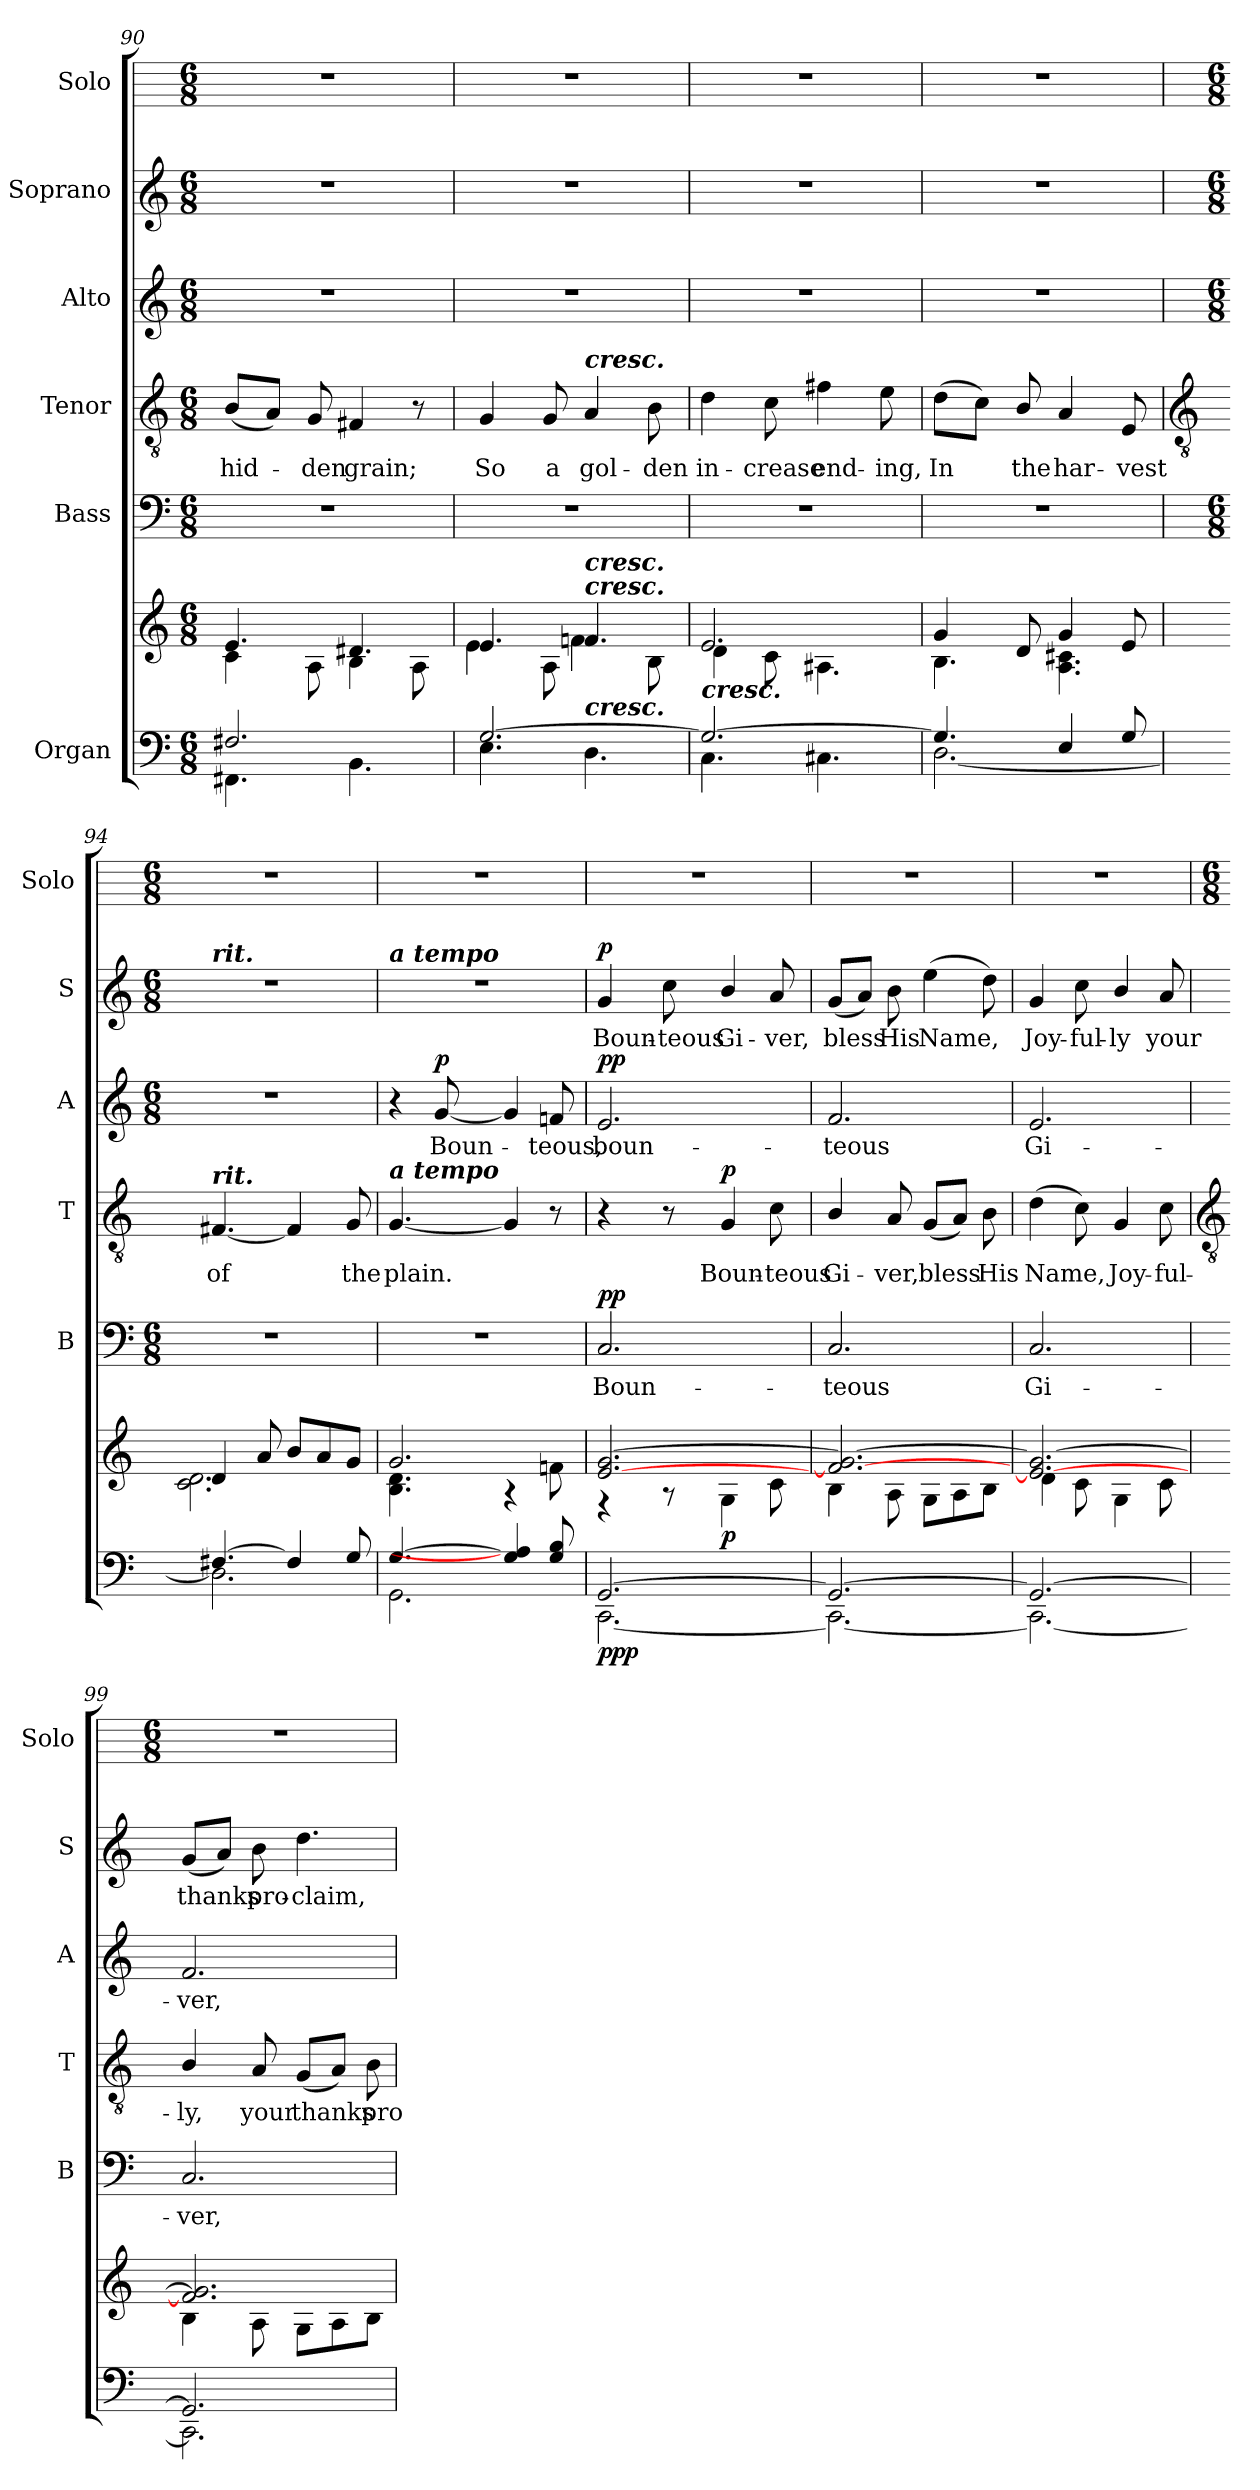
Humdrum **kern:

**kern	**kern	**dynam	**kern	**text	**dynam	**kern	**text	**dynam	**kern	**text	**dynam	**kern	**text	**dynam	**kern
*part6	*part6	*part6	*part5	*part5	*part5	*part4	*part4	*part4	*part3	*part3	*part3	*part2	*part2	*part2	*part1
*staff7	*staff6	*staff6/7	*staff5	*staff5	*staff5	*staff4	*staff4	*staff4	*staff3	*staff3	*staff3	*staff2	*staff2	*staff2	*staff1
*I"Organ	*	*	*I"Bass	*	*	*I"Tenor	*	*	*I"Alto	*	*	*I"Soprano	*	*	*I"Solo
*	*	*	*I'B	*	*	*I'T	*	*	*I'A	*	*	*I'S	*	*	*I'Solo
*clefF4	*clefG2	*	*clefF4	*	*	*clefGv2	*	*	*clefG2	*	*	*clefG2	*	*	*
*k[]	*k[]	*	*k[]	*	*	*k[]	*	*	*k[]	*	*	*k[]	*	*	*
*C:	*C:	*	*C:	*	*	*C:	*	*	*C:	*	*	*C:	*	*	*
*M6/8	*M6/8	*	*M6/8	*	*	*M6/8	*	*	*M6/8	*	*	*M6/8	*	*	*M6/8
=90	=90	=90	=90	=90	=90	=90	=90	=90	=90	=90	=90	=90	=90	=90	=90
*^	*^	*	*	*	*	*	*	*	*	*	*	*	*	*	*
!	!	!	!	!	!	!	!	!	!LO:LY:b	!	!	!	!	!	!	!	!
2.F#X/	4.FF#X\	4.e/	4c\	.	2.r	.	.	(<8BL	hid-	.	2.r	.	.	2.r	.	.	2.r
.	.	.	.	.	.	.	.	8AJ)	.	.	.	.	.	.	.	.	.
!	!	!	!	!	!	!	!	!	!LO:LY:b	!	!	!	!	!	!	!	!
.	.	.	8A\	.	.	.	.	8G	den	.	.	.	.	.	.	.	.
!	!	!	!	!	!	!	!	!	!LO:LY:b	!	!	!	!	!	!	!	!
.	4.BB\	4.d#X/	4B\	.	.	.	.	4F#X	grain;	.	.	.	.	.	.	.	.
.	.	.	8A\	.	.	.	.	8r	.	.	.	.	.	.	.	.	.
=91	=91	=91	=91	=91	=91	=91	=91	=91	=91	=91	=91	=91	=91	=91	=91	=91	=91
!	!	!	!	!	!	!	!	!	!LO:LY:b	!	!	!	!	!	!	!	!
[2.G/	4.E\	4.e/	4e\	.	2.r	.	.	4G	So	.	2.r	.	.	2.r	.	.	2.r
!	!	!	!	!	!	!	!	!	!LO:LY:b	!	!	!	!	!	!	!	!
.	.	.	8A\	.	.	.	.	8G	a	.	.	.	.	.	.	.	.
!	!	!	!	!	!	!	!	!LO:TX:a:Bi:t=cresc.	!	!	!	!	!	!	!	!	!
!	!	!LO:TX:a:Bi:t=cresc.	!	!	!	!	!	!	!	!	!	!	!	!	!	!	!
!	!	!LO:TX:a:Bi:t=cresc.	!	!	!	!	!	!	!	!	!	!	!	!	!	!	!
!	!LO:TX:a:Bi:t=cresc.	!	!	!	!	!	!	!	!	!	!	!	!	!	!	!	!
!	!	!	!	!	!	!	!	!	!LO:LY:b	!	!	!	!	!	!	!	!
.	4.D\	4.fn/	4f\	.	.	.	.	4A	gol-	.	.	.	.	.	.	.	.
!	!	!	!	!	!	!	!	!	!LO:LY:b	!	!	!	!	!	!	!	!
.	.	.	8B\	.	.	.	.	8B	-den	.	.	.	.	.	.	.	.
=92	=92	=92	=92	=92	=92	=92	=92	=92	=92	=92	=92	=92	=92	=92	=92	=92	=92
!LO:TX:a:Bi:t=cresc.	!	!	!	!	!	!	!	!	!	!	!	!	!	!	!	!	!
!	!	!	!	!	!	!	!	!	!LO:LY:b	!	!	!	!	!	!	!	!
2.G/_	4.C\	2.e/	4d\	.	2.r	.	.	4d	in-	.	2.r	.	.	2.r	.	.	2.r
!	!	!	!	!	!	!	!	!	!LO:LY:b	!	!	!	!	!	!	!	!
.	.	.	8c\	.	.	.	.	8c	-crease	.	.	.	.	.	.	.	.
!	!	!	!	!	!	!	!	!	!LO:LY:b	!	!	!	!	!	!	!	!
.	4.C#X\	.	4.A#X\	.	.	.	.	4f#X	end-	.	.	.	.	.	.	.	.
!	!	!	!	!	!	!	!	!	!LO:LY:b	!	!	!	!	!	!	!	!
.	.	.	.	.	.	.	.	8e	-ing,	.	.	.	.	.	.	.	.
=93	=93	=93	=93	=93	=93	=93	=93	=93	=93	=93	=93	=93	=93	=93	=93	=93	=93
!	!	!	!	!	!	!	!	!	!LO:LY:b	!	!	!	!	!	!	!	!
4.G/]	[2.D\	4g/	4.B\	.	2.r	.	.	(>8dL	In	.	2.r	.	.	2.r	.	.	2.r
.	.	.	.	.	.	.	.	8cJ)	.	.	.	.	.	.	.	.	.
!	!	!	!	!	!	!	!	!	!LO:LY:b	!	!	!	!	!	!	!	!
.	.	8d/	.	.	.	.	.	8B/	the	.	.	.	.	.	.	.	.
!	!	!	!	!	!	!	!	!	!LO:LY:b	!	!	!	!	!	!	!	!
4E/	.	4g/	4.A\ 4.c#X\	.	.	.	.	4A	har-	.	.	.	.	.	.	.	.
!	!	!	!	!	!	!	!	!	!LO:LY:b	!	!	!	!	!	!	!	!
8G/	.	8e/	.	.	.	.	.	8E	-vest	.	.	.	.	.	.	.	.
!!LO:LB:g=z
=94	=94	=94	=94	=94	=94	=94	=94	=94	=94	=94	=94	=94	=94	=94	=94	=94	=94
*	*	*	*	*	*	*	*	*clefGv2	*	*	*	*	*	*	*	*	*
*	*	*	*	*	*k[]	*	*	*	*	*	*k[]	*	*	*k[]	*	*	*
*	*	*	*	*	*C:	*	*	*	*	*	*C:	*	*	*C:	*	*	*
*	*	*	*	*	*M6/8	*	*	*	*	*	*M6/8	*	*	*M6/8	*	*	*M6/8
!	!	!	!	!	!	!	!	!	!	!	!	!	!	!LO:TX:a:Bi:t=rit.	!	!	!
!	!	!	!	!	!	!	!	!LO:TX:a:Bi:t=rit.	!	!	!	!	!	!	!	!	!
!	!	!	!	!	!LO:N:vis=1	!	!	!	!LO:LY:b	!	!LO:N:vis=1	!	!	!LO:N:vis=1	!	!	!
[4.F#X/	2.D\]	4d/	2.c\ 2.d\	.	2.r	.	.	[4.F#X	of	.	2.r	.	.	2.r	.	.	2.r
.	.	8a/	.	.	.	.	.	.	.	.	.	.	.	.	.	.	.
4F#/]	.	8b/L	.	.	.	.	.	4F#]	.	.	.	.	.	.	.	.	.
.	.	8a/	.	.	.	.	.	.	.	.	.	.	.	.	.	.	.
!	!	!	!	!	!	!	!	!	!LO:LY:b	!	!	!	!	!	!	!	!
8G/	.	8g/J	.	.	.	.	.	8G	the	.	.	.	.	.	.	.	.
=95	=95	=95	=95	=95	=95	=95	=95	=95	=95	=95	=95	=95	=95	=95	=95	=95	=95
!	!	!	!	!	!	!	!	!	!	!	!	!	!	!LO:TX:a:Bi:t=a tempo	!	!	!
!	!	!	!	!	!	!	!	!LO:TX:a:Bi:t=a tempo	!	!	!	!	!	!	!	!	!
!	!	!	!	!	!LO:N:vis=1	!	!	!	!LO:LY:b	!	!	!	!	!LO:N:vis=1	!	!	!
[4.G/	2.GG\	2.g/	4.B\ 4.d\	.	2.r	.	.	[4.G	plain.	.	4r	.	.	2.r	.	.	2.r
!	!	!	!	!	!	!	!	!	!	!	!	!LO:LY:b	!LO:DY:b	!	!	!	!
.	.	.	.	.	.	.	.	.	.	.	[8g	Boun-	p	.	.	.	.
4G/] 4A/]	.	.	4r	.	.	.	.	4G]	.	.	4g]	.	.	.	.	.	.
!	!	!	!	!	!	!	!	!	!	!	!	!LO:LY:b	!	!	!	!	!
8G/ 8B/	.	.	8fn\	.	.	.	.	8r	.	.	8fn	teous,	.	.	.	.	.
=96	=96	=96	=96	=96	=96	=96	=96	=96	=96	=96	=96	=96	=96	=96	=96	=96	=96
!	!	!	!	!LO:DY:b=2	!	!LO:LY:b	!	!	!	!	!	!LO:LY:b	!	!	!LO:LY:b	!	!
!	!	!	!	!LO:DY:n=1:b=2	!	!	!	!	!	!	!	!	!	!	!	!	!
!	!	!	!	!LO:DY:n=2:b	!	!	!LO:DY:b	!	!	!	!	!	!LO:DY:b	!	!	!LO:DY:b	!
[2.GG/	[2.CC\	[2.e/ [2.g/	4r	p p p	2.C	Boun-	pp	4r	.	.	2.e	boun-	pp	4g	Boun-	p	2.r
!	!	!	!	!	!	!	!	!	!	!	!	!	!	!	!LO:LY:b	!	!
.	.	.	8r	.	.	.	.	8r	.	.	.	.	.	8cc	-teous	.	.
!	!	!	!	!LO:DY:n=3:b	!	!	!	!	!LO:LY:b	!LO:DY:b	!	!	!	!	!LO:LY:b	!	!
.	.	.	4G\	p	.	.	.	4G	Boun-	p	.	.	.	4b/	Gi-	.	.
!	!	!	!	!	!	!	!	!	!LO:LY:b	!	!	!	!	!	!LO:LY:b	!	!
.	.	.	8c\	.	.	.	.	8c	-teous	.	.	.	.	8a	-ver,	.	.
=97	=97	=97	=97	=97	=97	=97	=97	=97	=97	=97	=97	=97	=97	=97	=97	=97	=97
!	!	!	!	!	!	!LO:LY:b	!	!	!LO:LY:b	!	!	!LO:LY:b	!	!	!LO:LY:b	!	!
2.GG/_	2.CC\_	2.f/_ 2.g/_	4B\	.	2.C	-teous	.	4B/	Gi-	.	2.f	-teous	.	(<8gL	bless	.	2.r
.	.	.	.	.	.	.	.	.	.	.	.	.	.	8aJ)	.	.	.
!	!	!	!	!	!	!	!	!	!LO:LY:b	!	!	!	!	!	!LO:LY:b	!	!
.	.	.	8A\	.	.	.	.	8A	-ver,	.	.	.	.	8b	His	.	.
!	!	!	!	!	!	!	!	!	!LO:LY:b	!	!	!	!	!	!LO:LY:b	!	!
.	.	.	8G\L	.	.	.	.	(<8GL	bless	.	.	.	.	(>4ee	Name,	.	.
.	.	.	8A\	.	.	.	.	8AJ)	.	.	.	.	.	.	.	.	.
!	!	!	!	!	!	!	!	!	!LO:LY:b	!	!	!	!	!	!	!	!
.	.	.	8B\J	.	.	.	.	8B	His	.	.	.	.	8dd)	.	.	.
=98	=98	=98	=98	=98	=98	=98	=98	=98	=98	=98	=98	=98	=98	=98	=98	=98	=98
!	!	!	!	!	!	!LO:LY:b	!	!	!LO:LY:b	!	!	!LO:LY:b	!	!	!LO:LY:b	!	!
2.GG/_	2.CC\_	2.e/_ 2.g/_	4d\	.	2.C	Gi-	.	(>4d	Name,	.	2.e	Gi-	.	4g	Joy-	.	2.r
!	!	!	!	!	!	!	!	!	!	!	!	!	!	!	!LO:LY:b	!	!
.	.	.	8c\	.	.	.	.	8c)	.	.	.	.	.	8cc	-ful-	.	.
!	!	!	!	!	!	!	!	!	!LO:LY:b	!	!	!	!	!	!LO:LY:b	!	!
.	.	.	4G\	.	.	.	.	4G	Joy-	.	.	.	.	4b/	-ly	.	.
!	!	!	!	!	!	!	!	!	!LO:LY:b	!	!	!	!	!	!LO:LY:b	!	!
.	.	.	8c\	.	.	.	.	8c	-ful-	.	.	.	.	8a	your	.	.
!!LO:LB:g=z
=99	=99	=99	=99	=99	=99	=99	=99	=99	=99	=99	=99	=99	=99	=99	=99	=99	=99
*	*	*	*	*	*	*	*	*clefGv2	*	*	*	*	*	*	*	*	*
*	*	*	*	*	*	*	*	*	*	*	*	*	*	*	*	*	*M6/8
!	!	!	!	!	!	!LO:LY:b	!	!	!LO:LY:b	!	!	!LO:LY:b	!	!	!LO:LY:b	!	!
2.GG/]	2.CC\]	2.f/] 2.g/]	4B\	.	2.C	-ver,	.	4B/	-ly,	.	2.f	-ver,	.	(<8gL	thanks	.	2.r
.	.	.	.	.	.	.	.	.	.	.	.	.	.	8aJ)	.	.	.
!	!	!	!	!	!	!	!	!	!LO:LY:b	!	!	!	!	!	!LO:LY:b	!	!
.	.	.	8A\	.	.	.	.	8A	your	.	.	.	.	8b	pro-	.	.
!	!	!	!	!	!	!	!	!	!LO:LY:b	!	!	!	!	!	!LO:LY:b	!	!
.	.	.	8G\L	.	.	.	.	(<8GL	thanks	.	.	.	.	4.dd	-claim,	.	.
.	.	.	8A\	.	.	.	.	8AJ)	.	.	.	.	.	.	.	.	.
!	!	!	!	!	!	!	!	!	!LO:LY:b	!	!	!	!	!	!	!	!
.	.	.	8B\J	.	.	.	.	8B	pro-	.	.	.	.	.	.	.	.
*v	*v	*	*	*	*	*	*	*	*	*	*	*	*	*	*	*	*
*	*v	*v	*	*	*	*	*	*	*	*	*	*	*	*	*	*
=	=	=	=	=	=	=	=	=	=	=	=	=	=	=	=
*-	*-	*-	*-	*-	*-	*-	*-	*-	*-	*-	*-	*-	*-	*-	*-
